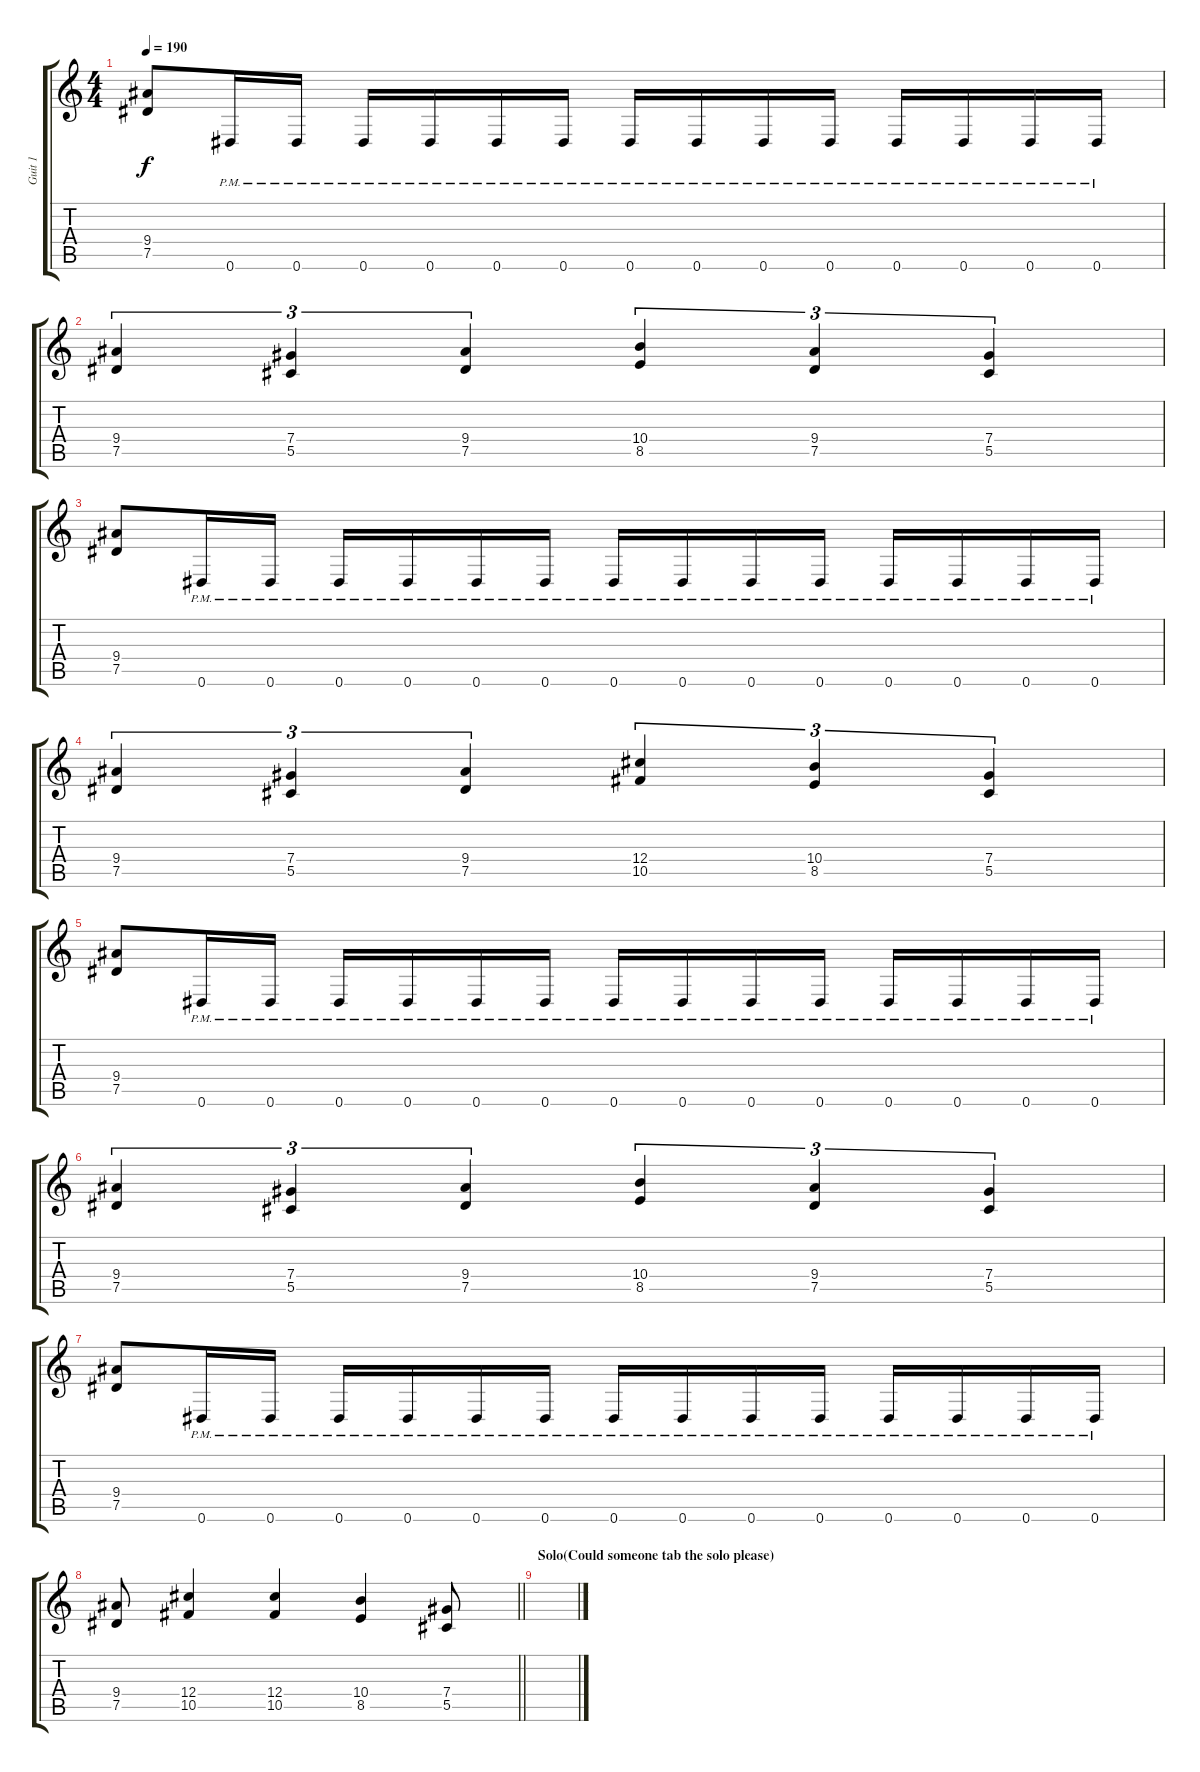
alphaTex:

\track ("Guit 1" "Guit 1") {instrument distortionguitar}
\staff {score tabs}
\tuning (Eb4 Bb3 Gb3 Db3 Ab2 Eb2) {hide}
\ts (4 4)
\tempo 190
\clef g2
\ks c
(9.4 7.5).8{dy f} 0.6{pm}.16 0.6{pm}.16 0.6{pm}.16 0.6{pm}.16 0.6{pm}.16 0.6{pm}.16 0.6{pm}.16 0.6{pm}.16 0.6{pm}.16 0.6{pm}.16 0.6{pm}.16 0.6{pm}.16 0.6{pm}.16 0.6{pm}.16 |
(9.4 7.5).4{tu (3 2)} (7.4 5.5).4{tu (3 2)} (9.4 7.5).4{tu (3 2)} (10.4 8.5).4{tu (3 2)} (9.4 7.5).4{tu (3 2)} (7.4 5.5).4{tu (3 2)} |
(9.4 7.5).8 0.6{pm}.16 0.6{pm}.16 0.6{pm}.16 0.6{pm}.16 0.6{pm}.16 0.6{pm}.16 0.6{pm}.16 0.6{pm}.16 0.6{pm}.16 0.6{pm}.16 0.6{pm}.16 0.6{pm}.16 0.6{pm}.16 0.6{pm}.16 |
(9.4 7.5).4{tu (3 2)} (7.4 5.5).4{tu (3 2)} (9.4 7.5).4{tu (3 2)} (12.4 10.5).4{tu (3 2)} (10.4 8.5).4{tu (3 2)} (7.4 5.5).4{tu (3 2)} |
(9.4 7.5).8 0.6{pm}.16 0.6{pm}.16 0.6{pm}.16 0.6{pm}.16 0.6{pm}.16 0.6{pm}.16 0.6{pm}.16 0.6{pm}.16 0.6{pm}.16 0.6{pm}.16 0.6{pm}.16 0.6{pm}.16 0.6{pm}.16 0.6{pm}.16 |
(9.4 7.5).4{tu (3 2)} (7.4 5.5).4{tu (3 2)} (9.4 7.5).4{tu (3 2)} (10.4 8.5).4{tu (3 2)} (9.4 7.5).4{tu (3 2)} (7.4 5.5).4{tu (3 2)} |
(9.4 7.5).8 0.6{pm}.16 0.6{pm}.16 0.6{pm}.16 0.6{pm}.16 0.6{pm}.16 0.6{pm}.16 0.6{pm}.16 0.6{pm}.16 0.6{pm}.16 0.6{pm}.16 0.6{pm}.16 0.6{pm}.16 0.6{pm}.16 0.6{pm}.16 |
\barLineRight lightlight
(9.4 7.5).8 (12.4 10.5).4 (12.4 10.5).4 (10.4 8.5).4 (7.4 5.5).8 |
\section ("" "Solo(Could someone tab the solo please)")
